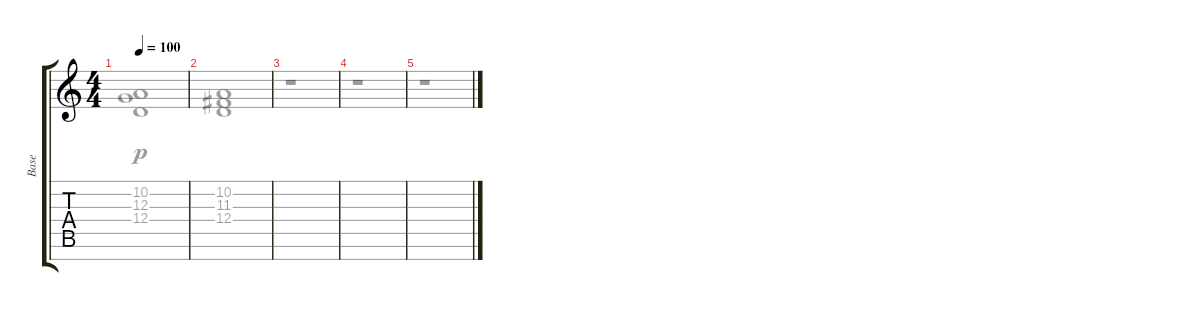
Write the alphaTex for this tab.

\track ("Base" "Base") {instrument pad2warm}
\staff {score tabs}
\tuning (E4 B3 G3 D3 A2 E2 B1) {hide}
\voice
\ts (4 4)
\tempo 100
\clef g2
\ks c
|
|
|
|
|
\voice
\clef g2
\ks c
(10.2 12.3 12.4).1{dy p} |
(10.2 11.3 12.4).1 |
r.1 |
r.1 |
r.1 |
